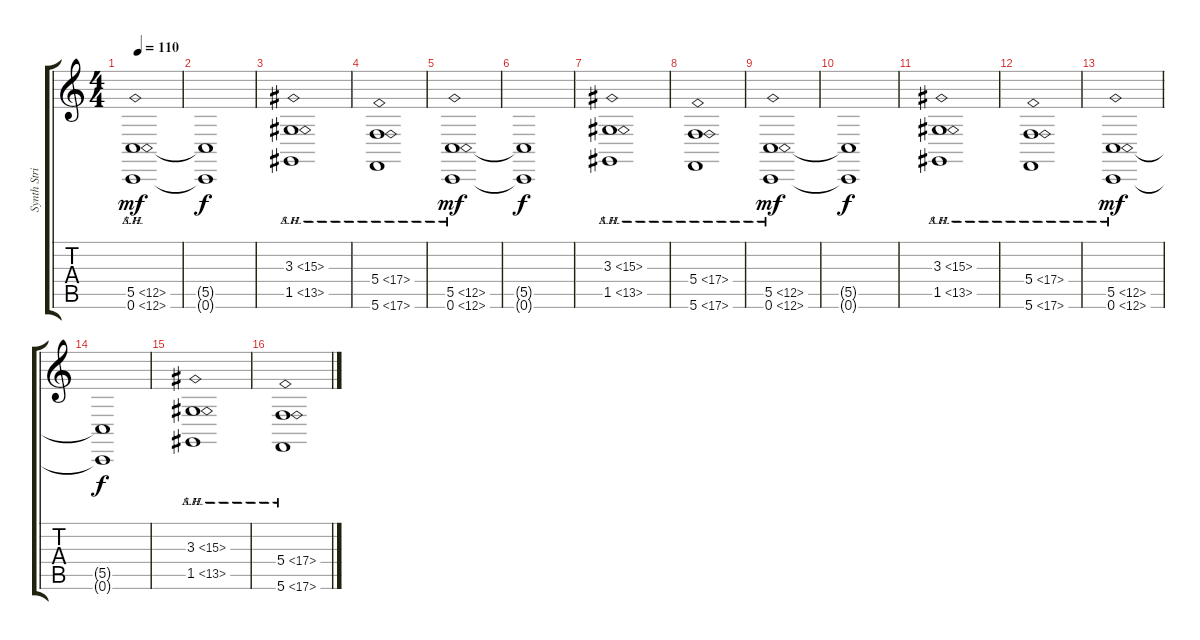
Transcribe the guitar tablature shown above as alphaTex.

\track ("Synth Strings" "Synth Stri") {instrument synthstrings1}
\staff {score tabs}
\tuning (D4 A3 F3 C3 G2 C2) {hide}
\ts (4 4)
\tempo 110
\clef g2
\ks c
(5.5{ah 7} 0.6{sh 12}).1{dy mf} |
(5.5{t} 0.6{t}).1{dy f} |
(3.3{ah 12} 1.5{sh 12}).1 |
(5.4{ah 12} 5.6{sh 12}).1 |
(5.5{ah 7} 0.6{sh 12}).1{dy mf} |
(5.5{t} 0.6{t}).1{dy f} |
(3.3{ah 12} 1.5{sh 12}).1 |
(5.4{ah 12} 5.6{sh 12}).1 |
(5.5{ah 7} 0.6{sh 12}).1{dy mf} |
(5.5{t} 0.6{t}).1{dy f} |
(3.3{ah 12} 1.5{sh 12}).1 |
(5.4{ah 12} 5.6{sh 12}).1 |
(5.5{ah 7} 0.6{sh 12}).1{dy mf volume 10} |
(5.5{t} 0.6{t}).1{dy f} |
(3.3{ah 12} 1.5{sh 12}).1 |
(5.4{ah 12} 5.6{sh 12}).1
